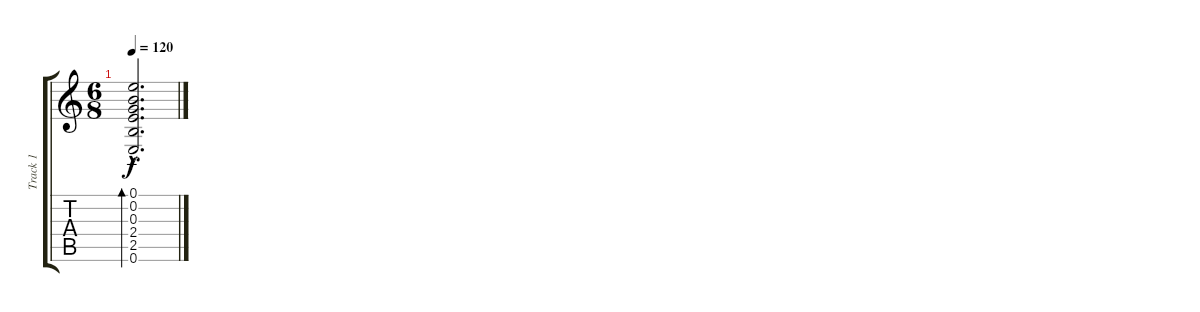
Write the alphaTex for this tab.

\track ("Track 1" "Track 1") {instrument acousticguitarnylon}
\staff {score tabs}
\tuning (E4 B3 G3 D3 A2 E2) {hide}
\ts (6 8)
\tempo 120
\clef g2
\ks c
(0.1{hac} 0.2{hac} 0.3{hac} 2.4{hac} 2.5{hac} 0.6{hac}).2{d bd 60 dy f}
